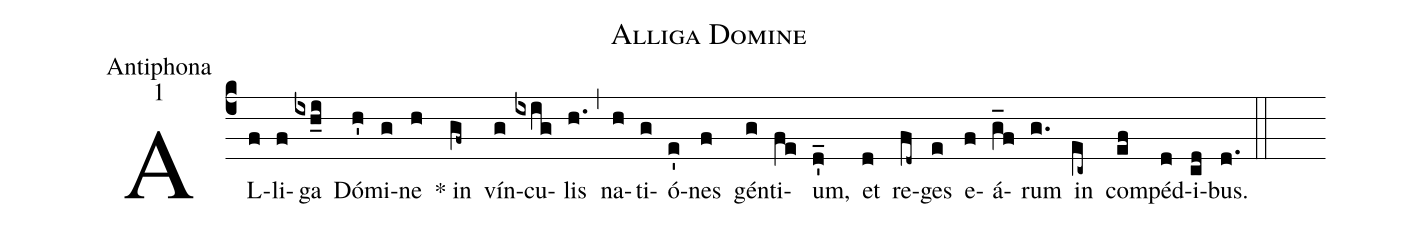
name:Alliga Domine;
office-part:Antiphona;
mode:1;
%%
(c4) AL(f)li(f)ga(ixh_i) Dó(h')mi(g)ne(h) * in(gf~) vín(g)cu(ixig)lis(h.) (,) na(h)ti(g)ó(e')nes(f) gén(g)ti(fe)um,(d_') et(d) re(fd~)ges(e) e(f)á(g_f)rum(g.) in(ec~) com(ef)péd(d)i(cd)bus.(d.) (::)
